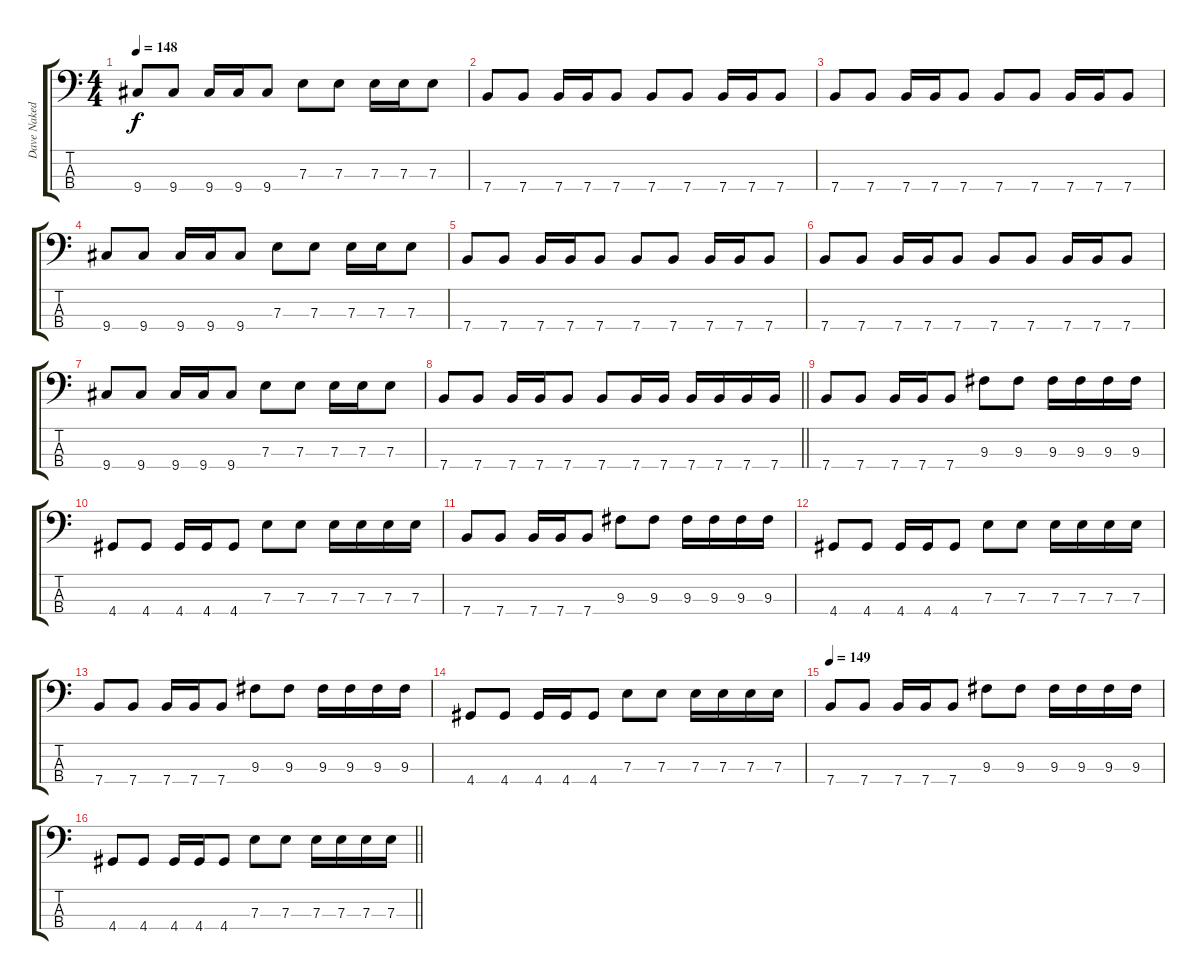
\track ("Dave Naked" "Dave Naked") {instrument electricbasspick}
\staff {score tabs}
\tuning (G2 D2 A1 E1) {hide}
\ts (4 4)
\tempo 148
\clef f4
\ks c
9.4.8{dy f} 9.4.8 9.4.16 9.4.16 9.4.8 7.3.8 7.3.8 7.3.16 7.3.16 7.3.8 |
7.4.8 7.4.8 7.4.16 7.4.16 7.4.8 7.4.8 7.4.8 7.4.16 7.4.16 7.4.8 |
7.4.8 7.4.8 7.4.16 7.4.16 7.4.8 7.4.8 7.4.8 7.4.16 7.4.16 7.4.8 |
9.4.8 9.4.8 9.4.16 9.4.16 9.4.8 7.3.8 7.3.8 7.3.16 7.3.16 7.3.8 |
7.4.8 7.4.8 7.4.16 7.4.16 7.4.8 7.4.8 7.4.8 7.4.16 7.4.16 7.4.8 |
7.4.8 7.4.8 7.4.16 7.4.16 7.4.8 7.4.8 7.4.8 7.4.16 7.4.16 7.4.8 |
9.4.8 9.4.8 9.4.16 9.4.16 9.4.8 7.3.8 7.3.8 7.3.16 7.3.16 7.3.8 |
\barLineRight lightlight
7.4.8 7.4.8 7.4.16 7.4.16 7.4.8 7.4.8 7.4.16 7.4.16 7.4.16 7.4.16 7.4.16 7.4.16 |
7.4.8 7.4.8 7.4.16 7.4.16 7.4.8 9.3.8 9.3.8 9.3.16 9.3.16 9.3.16 9.3.16 |
4.4.8 4.4.8 4.4.16 4.4.16 4.4.8 7.3.8 7.3.8 7.3.16 7.3.16 7.3.16 7.3.16 |
7.4.8 7.4.8 7.4.16 7.4.16 7.4.8 9.3.8 9.3.8 9.3.16 9.3.16 9.3.16 9.3.16 |
4.4.8 4.4.8 4.4.16 4.4.16 4.4.8 7.3.8 7.3.8 7.3.16 7.3.16 7.3.16 7.3.16 |
7.4.8 7.4.8 7.4.16 7.4.16 7.4.8 9.3.8 9.3.8 9.3.16 9.3.16 9.3.16 9.3.16 |
4.4.8 4.4.8 4.4.16 4.4.16 4.4.8 7.3.8 7.3.8 7.3.16 7.3.16 7.3.16 7.3.16 |
\tempo 149
7.4.8 7.4.8 7.4.16 7.4.16 7.4.8 9.3.8 9.3.8 9.3.16 9.3.16 9.3.16 9.3.16 |
\barLineRight lightlight
4.4.8 4.4.8 4.4.16 4.4.16 4.4.8 7.3.8 7.3.8 7.3.16 7.3.16 7.3.16 7.3.16
